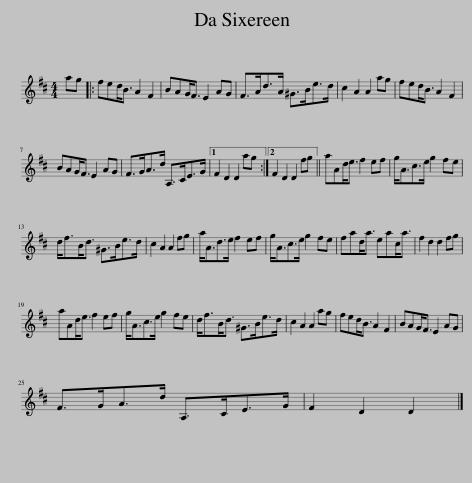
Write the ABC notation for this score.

X:1
L:1/8
M:4/4
I:linebreak $
K:D
V:1 treble
V:1
 ag |: fed<B A2 F2 | BAG<F E2 AG | F>Ad>A ^G>Be>d | c2 A2 A2 ag | %5
 fed<B A2 F2 |$ BAG<F E2 AG | F>GA>d A,>CE>G |1 F2 D2 D2 ag :|2 F2 D2 D2 fg || %10
 aAd<e f2 ef | g<Ac>e g2 fe |$ d<fB<d ^G>Be>d | c2 A2 A2 fg | a<Ad>e f2 ef | %15
 g<Ac>e g2 fe | fad<a eac<a | f2 d2 d2 fg |$ aAd<e f2 ef | g<Ac>e g2 fe | %20
 d<fB<d ^G>Be>d | c2 A2 A2 ag | fed<B A2 F2 | BAG<F E2 AG |$ F>GA>d A,>CE>G | %25
 F2 D2 D2 |] %26
